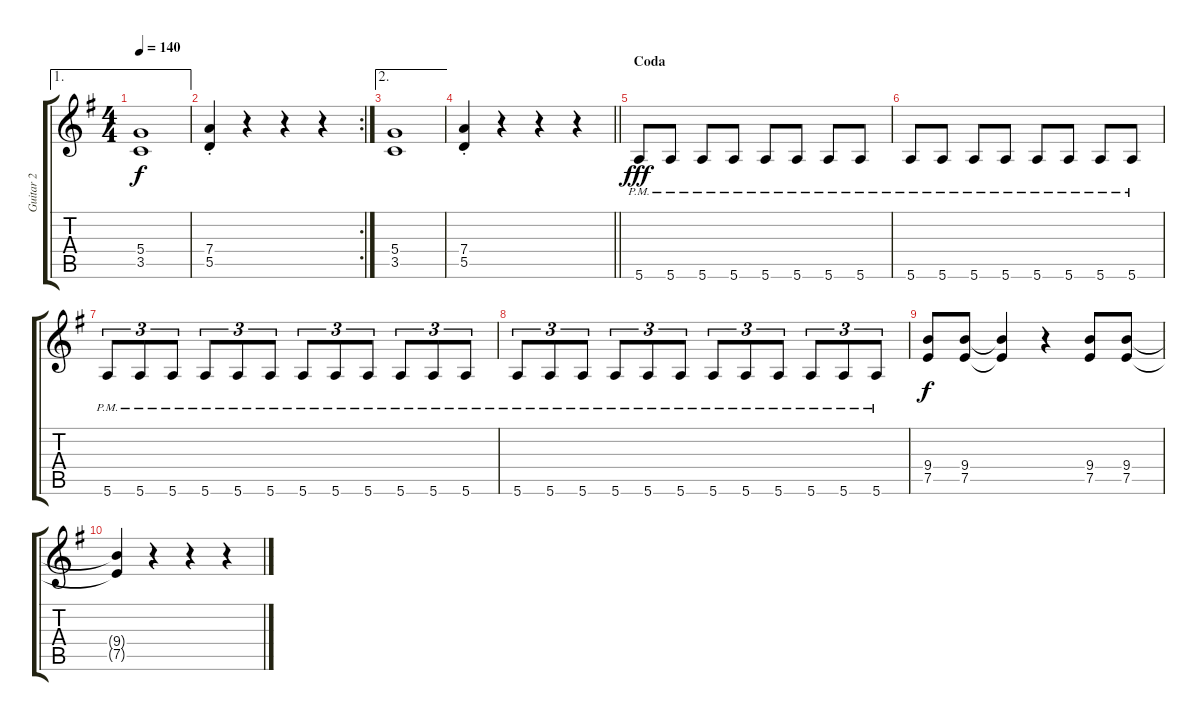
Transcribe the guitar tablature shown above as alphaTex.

\track ("Guitar 2" "Guitar 2") {instrument distortionguitar}
\staff {score tabs}
\tuning (E4 B3 G3 D3 A2 E2) {hide}
\ae 1
\ts (4 4)
\tempo 140
\clef g2
\ks eminor
(5.4 3.5).1{dy f} |
\rc 2
(7.4{st} 5.5{st}).4 r.4 r.4 r.4 |
\ae 2
(5.4 3.5).1 |
\barLineRight lightlight
(7.4{st} 5.5{st}).4 r.4 r.4 r.4 |
\section ("" "Coda")
5.6{pm}.8{dy fff} 5.6{pm}.8 5.6{pm}.8 5.6{pm}.8 5.6{pm}.8 5.6{pm}.8 5.6{pm}.8 5.6{pm}.8 |
5.6{pm}.8 5.6{pm}.8 5.6{pm}.8 5.6{pm}.8 5.6{pm}.8 5.6{pm}.8 5.6{pm}.8 5.6{pm}.8 |
5.6{pm}.8{tu (3 2)} 5.6{pm}.8{tu (3 2)} 5.6{pm}.8{tu (3 2)} 5.6{pm}.8{tu (3 2)} 5.6{pm}.8{tu (3 2)} 5.6{pm}.8{tu (3 2)} 5.6{pm}.8{tu (3 2)} 5.6{pm}.8{tu (3 2)} 5.6{pm}.8{tu (3 2)} 5.6{pm}.8{tu (3 2)} 5.6{pm}.8{tu (3 2)} 5.6{pm}.8{tu (3 2)} |
5.6{pm}.8{tu (3 2)} 5.6{pm}.8{tu (3 2)} 5.6{pm}.8{tu (3 2)} 5.6{pm}.8{tu (3 2)} 5.6{pm}.8{tu (3 2)} 5.6{pm}.8{tu (3 2)} 5.6{pm}.8{tu (3 2)} 5.6{pm}.8{tu (3 2)} 5.6{pm}.8{tu (3 2)} 5.6{pm}.8{tu (3 2)} 5.6{pm}.8{tu (3 2)} 5.6{pm}.8{tu (3 2)} |
(9.4 7.5).8{dy f} (9.4 7.5).8 (9.4{t} 7.5{t}).4 r.4 (9.4 7.5).8 (9.4 7.5).8 |
(9.4{t} 7.5{t}).4 r.4 r.4 r.4
